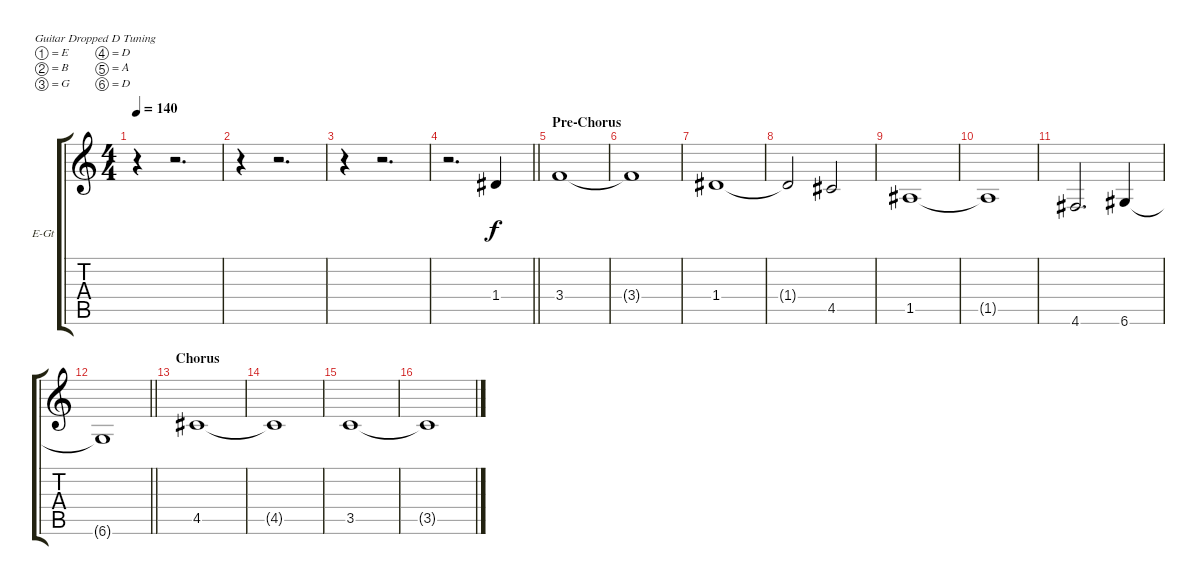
\bracketExtendMode groupsimilarinstruments
\firstSystemTrackNameOrientation horizontal
\otherSystemsTrackNameOrientation horizontal
\track ("Dist Guitar 1 - Cello" "E-Gt") {instrument distortionguitar}
\staff {score tabs}
\tuning (E4 B3 G3 D3 A2 D2)
\ts (4 4)
\tempo 140
\clef g2
\scale
0.333333
\ks c
r.4{dy f} r.2{d} |
\scale
0.333333 r.4 r.2{d} |
\scale
0.333333 r.4 r.2{d} |
\scale
0.333333
\barLineRight lightlight
r.2{d} 1.4.4 |
\section ("" "Pre-Chorus")
\scale
0.333333 3.4.1 |
\scale
0.333333 3.4{t}.1 |
\scale
0.333333 1.4.1 |
\scale
0.333333 1.4{t}.2 4.5.2 |
\scale
0.333333 1.5.1 |
\scale
0.333333 1.5{t}.1 |
\scale
0.333333 4.6.2{d} 6.6.4 |
\scale
0.333333
\barLineRight lightlight
6.6{t}.1 |
\section ("" "Chorus")
\scale
0.333333 4.5.1 |
\scale
0.333333 4.5{t}.1 |
\scale
0.333333 3.5.1 |
\scale
0.333333 3.5{t}.1
